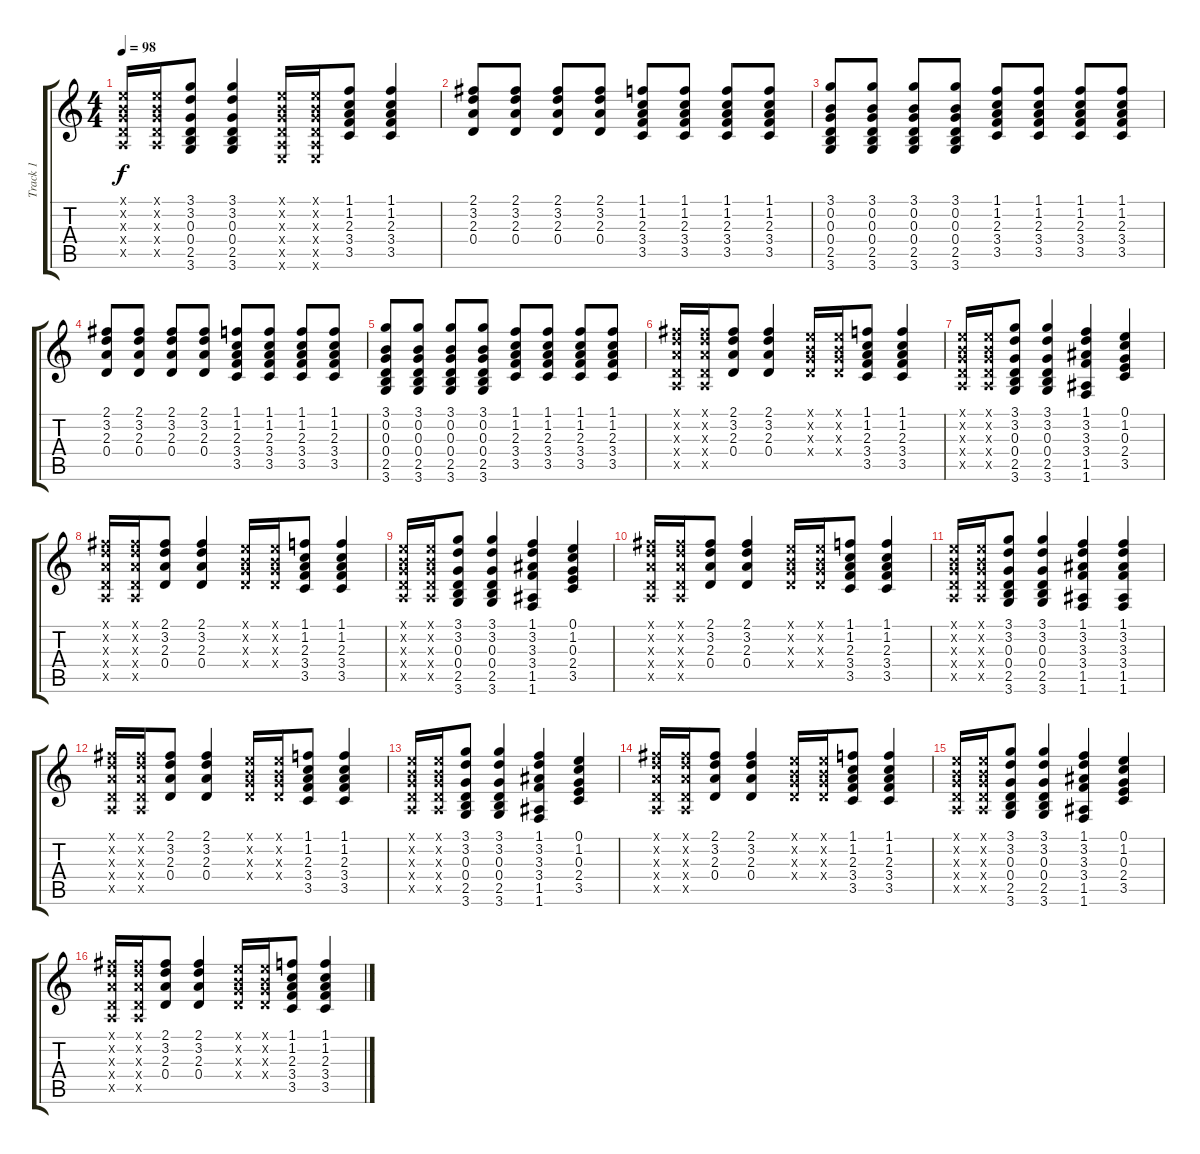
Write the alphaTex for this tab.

\track ("Track 1" "Track 1") {instrument acousticguitarsteel}
\staff {score tabs}
\tuning (E4 B3 G3 D3 A2 E2) {hide}
\ts (4 4)
\tempo 98
\clef g2
\ks c
(0.1{x} 0.2{x} 0.3{x} 0.4{x} 0.5{x}).16{dy f} (0.1{x} 0.2{x} 0.3{x} 0.4{x} 0.5{x}).16 (3.1 3.2 0.3 0.4 2.5 3.6).8 (3.1 3.2 0.3 0.4 2.5 3.6).4 (0.1{x} 0.2{x} 0.3{x} 0.4{x} 0.5{x} 0.6{x}).16 (0.1{x} 0.2{x} 0.3{x} 0.4{x} 0.5{x} 0.6{x}).16 (1.1 1.2 2.3 3.4 3.5).8 (1.1 1.2 2.3 3.4 3.5).4 |
(2.1 3.2 2.3 0.4).8 (2.1 3.2 2.3 0.4).8 (2.1 3.2 2.3 0.4).8 (2.1 3.2 2.3 0.4).8 (1.1 1.2 2.3 3.4 3.5).8 (1.1 1.2 2.3 3.4 3.5).8 (1.1 1.2 2.3 3.4 3.5).8 (1.1 1.2 2.3 3.4 3.5).8 |
(3.1 0.2 0.3 0.4 2.5 3.6).8 (3.1 0.2 0.3 0.4 2.5 3.6).8 (3.1 0.2 0.3 0.4 2.5 3.6).8 (3.1 0.2 0.3 0.4 2.5 3.6).8 (1.1 1.2 2.3 3.4 3.5).8 (1.1 1.2 2.3 3.4 3.5).8 (1.1 1.2 2.3 3.4 3.5).8 (1.1 1.2 2.3 3.4 3.5).8 |
(2.1 3.2 2.3 0.4).8 (2.1 3.2 2.3 0.4).8 (2.1 3.2 2.3 0.4).8 (2.1 3.2 2.3 0.4).8 (1.1 1.2 2.3 3.4 3.5).8 (1.1 1.2 2.3 3.4 3.5).8 (1.1 1.2 2.3 3.4 3.5).8 (1.1 1.2 2.3 3.4 3.5).8 |
(3.1 0.2 0.3 0.4 2.5 3.6).8 (3.1 0.2 0.3 0.4 2.5 3.6).8 (3.1 0.2 0.3 0.4 2.5 3.6).8 (3.1 0.2 0.3 0.4 2.5 3.6).8 (1.1 1.2 2.3 3.4 3.5).8 (1.1 1.2 2.3 3.4 3.5).8 (1.1 1.2 2.3 3.4 3.5).8 (1.1 1.2 2.3 3.4 3.5).8 |
(2.1{x} 3.2{x} 2.3{x} 0.4{x} 0.5{x}).16 (2.1{x} 3.2{x} 2.3{x} 0.4{x} 0.5{x}).16 (2.1 3.2 2.3 0.4).8 (2.1 3.2 2.3 0.4).4 (0.1{x} 0.2{x} 0.3{x} 0.4{x}).16 (0.1{x} 0.2{x} 0.3{x} 0.4{x}).16 (1.1 1.2 2.3 3.4 3.5).8 (1.1 1.2 2.3 3.4 3.5).4 |
(0.1{x} 0.2{x} 0.3{x} 0.4{x} 0.5{x}).16 (0.1{x} 0.2{x} 0.3{x} 0.4{x} 0.5{x}).16 (3.1 3.2 0.3 0.4 2.5 3.6).8 (3.1 3.2 0.3 0.4 2.5 3.6).4 (1.1 3.2 3.3 3.4 1.5 1.6).4 (0.1 1.2 0.3 2.4 3.5).4 |
(2.1{x} 3.2{x} 2.3{x} 0.4{x} 0.5{x}).16 (2.1{x} 3.2{x} 2.3{x} 0.4{x} 0.5{x}).16 (2.1 3.2 2.3 0.4).8 (2.1 3.2 2.3 0.4).4 (0.1{x} 0.2{x} 0.3{x} 0.4{x}).16 (0.1{x} 0.2{x} 0.3{x} 0.4{x}).16 (1.1 1.2 2.3 3.4 3.5).8 (1.1 1.2 2.3 3.4 3.5).4 |
(0.1{x} 0.2{x} 0.3{x} 0.4{x} 0.5{x}).16 (0.1{x} 0.2{x} 0.3{x} 0.4{x} 0.5{x}).16 (3.1 3.2 0.3 0.4 2.5 3.6).8 (3.1 3.2 0.3 0.4 2.5 3.6).4 (1.1 3.2 3.3 3.4 1.5 1.6).4 (0.1 1.2 0.3 2.4 3.5).4 |
(2.1{x} 3.2{x} 2.3{x} 0.4{x} 0.5{x}).16 (2.1{x} 3.2{x} 2.3{x} 0.4{x} 0.5{x}).16 (2.1 3.2 2.3 0.4).8 (2.1 3.2 2.3 0.4).4 (0.1{x} 0.2{x} 0.3{x} 0.4{x}).16 (0.1{x} 0.2{x} 0.3{x} 0.4{x}).16 (1.1 1.2 2.3 3.4 3.5).8 (1.1 1.2 2.3 3.4 3.5).4 |
(0.1{x} 0.2{x} 0.3{x} 0.4{x} 0.5{x}).16 (0.1{x} 0.2{x} 0.3{x} 0.4{x} 0.5{x}).16 (3.1 3.2 0.3 0.4 2.5 3.6).8 (3.1 3.2 0.3 0.4 2.5 3.6).4 (1.1 3.2 3.3 3.4 1.5 1.6).4 (1.1 3.2 3.3 3.4 1.5 1.6).4 |
(2.1{x} 3.2{x} 2.3{x} 0.4{x} 0.5{x}).16 (2.1{x} 3.2{x} 2.3{x} 0.4{x} 0.5{x}).16 (2.1 3.2 2.3 0.4).8 (2.1 3.2 2.3 0.4).4 (0.1{x} 0.2{x} 0.3{x} 0.4{x}).16 (0.1{x} 0.2{x} 0.3{x} 0.4{x}).16 (1.1 1.2 2.3 3.4 3.5).8 (1.1 1.2 2.3 3.4 3.5).4 |
(0.1{x} 0.2{x} 0.3{x} 0.4{x} 0.5{x}).16 (0.1{x} 0.2{x} 0.3{x} 0.4{x} 0.5{x}).16 (3.1 3.2 0.3 0.4 2.5 3.6).8 (3.1 3.2 0.3 0.4 2.5 3.6).4 (1.1 3.2 3.3 3.4 1.5 1.6).4 (0.1 1.2 0.3 2.4 3.5).4 |
(2.1{x} 3.2{x} 2.3{x} 0.4{x} 0.5{x}).16 (2.1{x} 3.2{x} 2.3{x} 0.4{x} 0.5{x}).16 (2.1 3.2 2.3 0.4).8 (2.1 3.2 2.3 0.4).4 (0.1{x} 0.2{x} 0.3{x} 0.4{x}).16 (0.1{x} 0.2{x} 0.3{x} 0.4{x}).16 (1.1 1.2 2.3 3.4 3.5).8 (1.1 1.2 2.3 3.4 3.5).4 |
(0.1{x} 0.2{x} 0.3{x} 0.4{x} 0.5{x}).16 (0.1{x} 0.2{x} 0.3{x} 0.4{x} 0.5{x}).16 (3.1 3.2 0.3 0.4 2.5 3.6).8 (3.1 3.2 0.3 0.4 2.5 3.6).4 (1.1 3.2 3.3 3.4 1.5 1.6).4 (0.1 1.2 0.3 2.4 3.5).4 |
(2.1{x} 3.2{x} 2.3{x} 0.4{x} 0.5{x}).16 (2.1{x} 3.2{x} 2.3{x} 0.4{x} 0.5{x}).16 (2.1 3.2 2.3 0.4).8 (2.1 3.2 2.3 0.4).4 (0.1{x} 0.2{x} 0.3{x} 0.4{x}).16 (0.1{x} 0.2{x} 0.3{x} 0.4{x}).16 (1.1 1.2 2.3 3.4 3.5).8 (1.1 1.2 2.3 3.4 3.5).4
